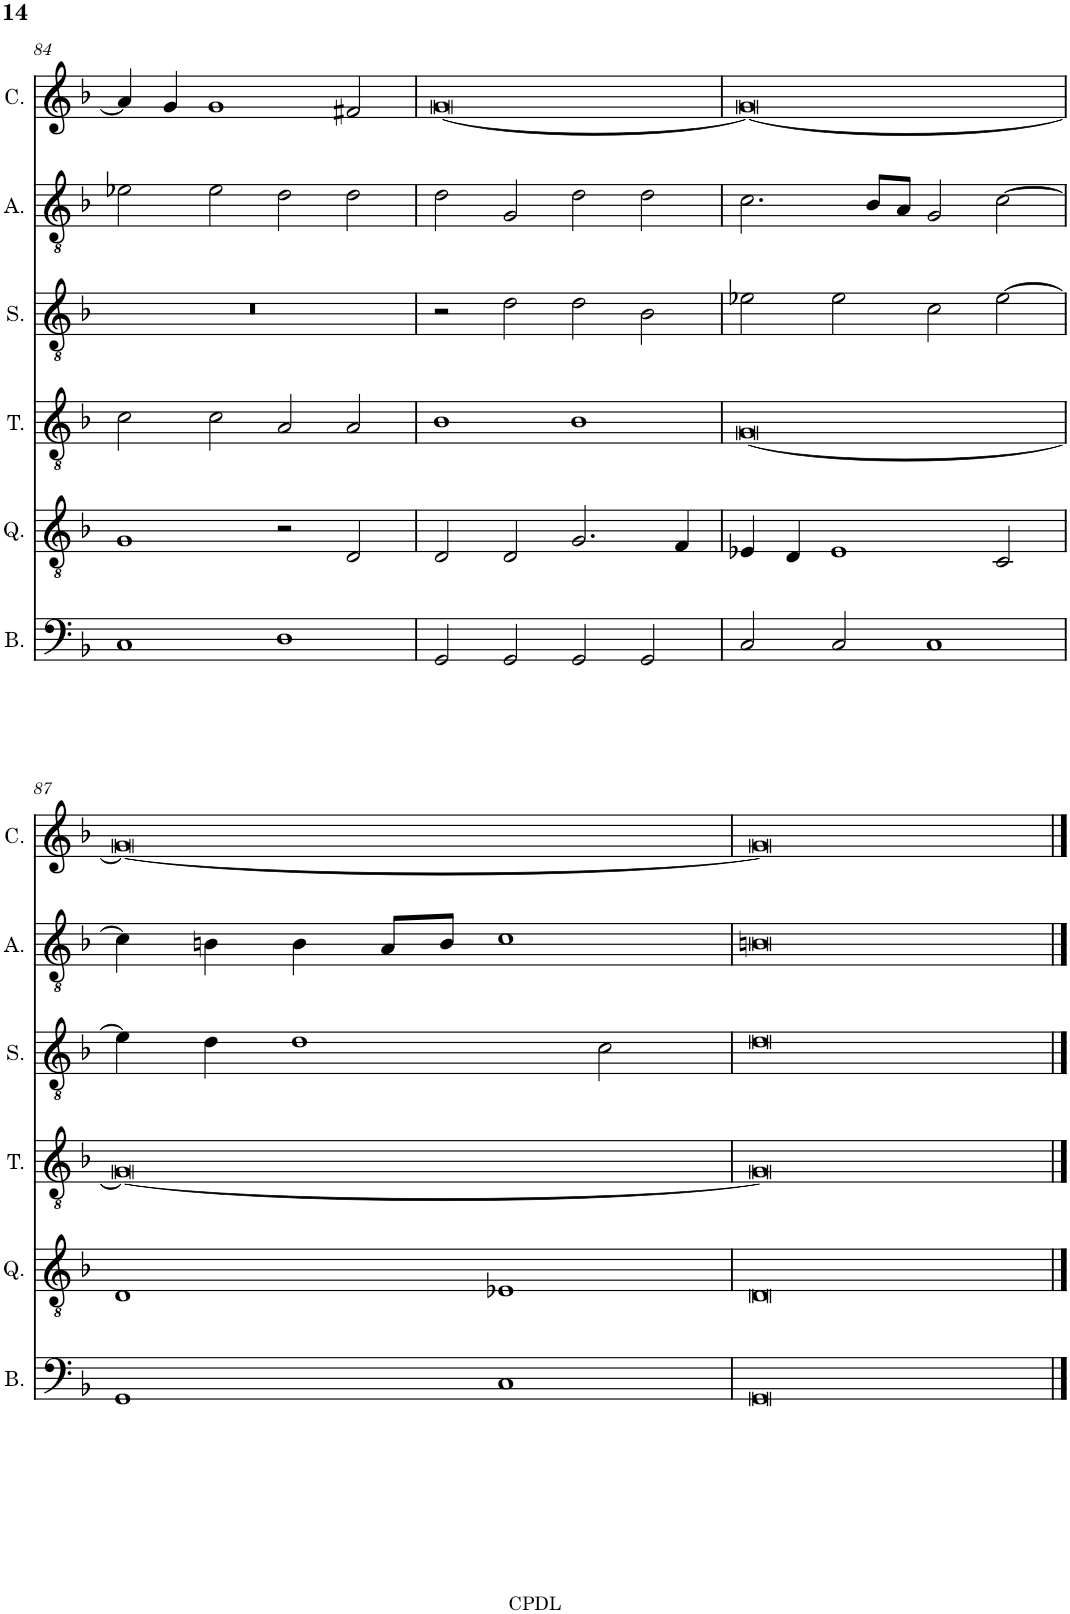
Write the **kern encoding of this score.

**kern	**kern	**kern	**kern	**kern	**kern
*part6	*part5	*part4	*part3	*part2	*part1
*staff6	*staff5	*staff4	*staff3	*staff2	*staff1
*I"Bassus	*I"Quintus	*I"Tenor	*I"Sextus	*I"Altus	*I"Cantus
*I'B.	*I'Q.	*I'T.	*I'S.	*I'A.	*I'C.
!!LO:PB:g=z
*clefF4	*clefGv2	*clefGv2	*clefGv2	*clefGv2	*clefG2
*k[b-]	*k[b-]	*k[b-]	*k[b-]	*k[b-]	*k[b-]
*F:	*F:	*F:	*F:	*F:	*F:
*M4/2	*M4/2	*M4/2	*M4/2	*M4/2	*M4/2
=84	=84	=84	=84	=84	=84
1C	1G	2c\	0r	2e-X\	4a/]
.	.	.	.	.	4g/
.	.	2c\	.	2e-\	1g
1D	2r	2A/	.	2d\	.
.	2D/	2A/	.	2d\	2f#X/
=85	=85	=85	=85	=85	=85
2GG/	2D/	1B-	2r	2d\	[0g
2GG/	2D/	.	2d\	2G/	.
2GG/	2.G/	1B-	2d\	2d\	.
2GG/	.	.	2B-\	2d\	.
.	4F/	.	.	.	.
=86	=86	=86	=86	=86	=86
2C/	4E-X/	[0G	2e-X\	2.c\	0g_
.	4D/	.	.	.	.
2C/	1E-	.	2e-\	.	.
.	.	.	.	8B-/L	.
.	.	.	.	8A/J	.
1C	.	.	2c\	2G/	.
.	2C/	.	[2e-\	[2c\	.
!!LO:LB:g=z
=87	=87	=87	=87	=87	=87
1GG	1D	0G_	4e-\]	4c\]	0g_
.	.	.	4d\	4Bn\	.
.	.	.	1d	4B\	.
.	.	.	.	8A/L	.
.	.	.	.	8B/J	.
1C	1E-X	.	.	1c	.
.	.	.	2c\	.	.
=88	=88	=88	=88	=88	=88
0GG	0D	0G]	0d	0Bn	0g]
==	==	==	==	==	==
*-	*-	*-	*-	*-	*-
